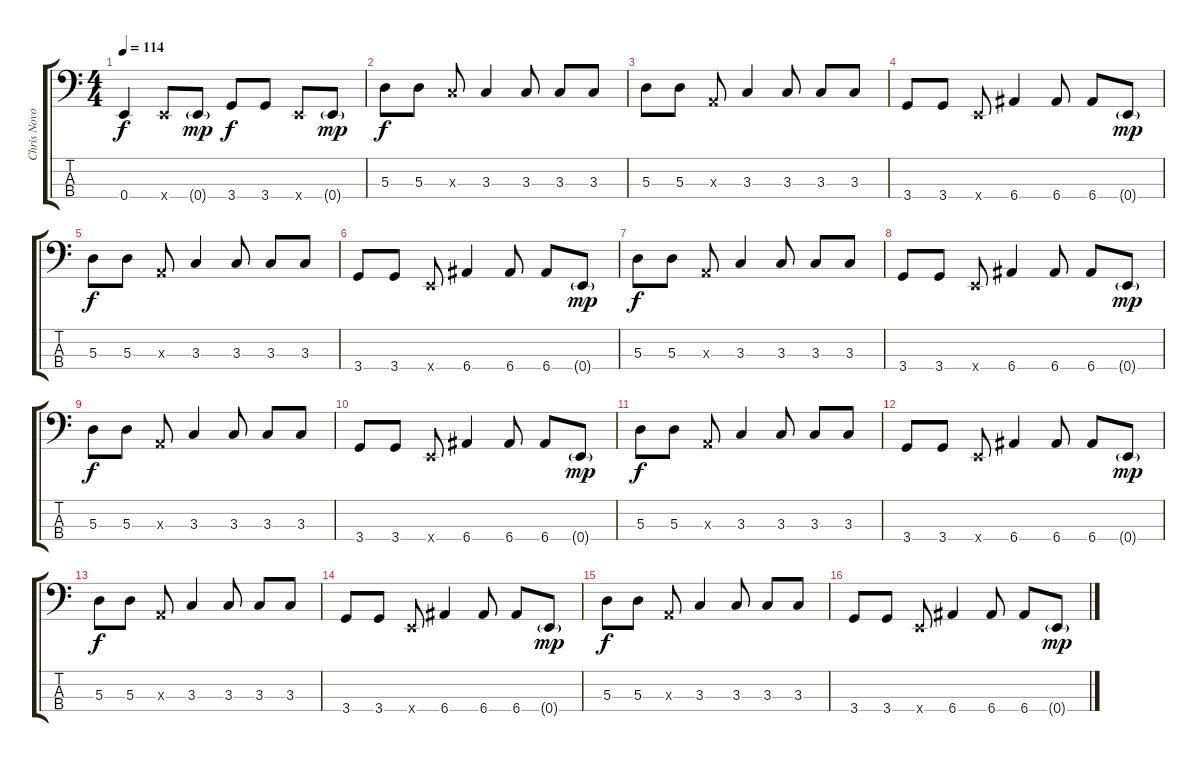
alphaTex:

\track ("Chris Novocelic" "Chris Novo") {instrument acousticbass}
\staff {score tabs}
\tuning (G2 D2 A1 E1) {hide}
\ts (4 4)
\tempo 114
\clef f4
\ks c
0.4.4{dy f} 0.4{x}.8 0.4{g}.8{dy mp} 3.4.8{dy f} 3.4.8 0.4{x}.8 0.4{g}.8{dy mp} |
5.3.8{dy f} 5.3.8 3.3{x}.8 3.3.4 3.3.8 3.3.8 3.3.8 |
5.3.8 5.3.8 0.3{x}.8 3.3.4 3.3.8 3.3.8 3.3.8 |
3.4.8 3.4.8 0.4{x}.8 6.4.4 6.4.8 6.4.8 0.4{g}.8{dy mp} |
5.3.8{dy f} 5.3.8 0.3{x}.8 3.3.4 3.3.8 3.3.8 3.3.8 |
3.4.8 3.4.8 0.4{x}.8 6.4.4 6.4.8 6.4.8 0.4{g}.8{dy mp} |
5.3.8{dy f} 5.3.8 0.3{x}.8 3.3.4 3.3.8 3.3.8 3.3.8 |
3.4.8 3.4.8 0.4{x}.8 6.4.4 6.4.8 6.4.8 0.4{g}.8{dy mp} |
5.3.8{dy f} 5.3.8 0.3{x}.8 3.3.4 3.3.8 3.3.8 3.3.8 |
3.4.8 3.4.8 0.4{x}.8 6.4.4 6.4.8 6.4.8 0.4{g}.8{dy mp} |
5.3.8{dy f} 5.3.8 0.3{x}.8 3.3.4 3.3.8 3.3.8 3.3.8 |
3.4.8 3.4.8 0.4{x}.8 6.4.4 6.4.8 6.4.8 0.4{g}.8{dy mp} |
5.3.8{dy f} 5.3.8 0.3{x}.8 3.3.4 3.3.8 3.3.8 3.3.8 |
3.4.8 3.4.8 0.4{x}.8 6.4.4 6.4.8 6.4.8 0.4{g}.8{dy mp} |
5.3.8{dy f} 5.3.8 0.3{x}.8 3.3.4 3.3.8 3.3.8 3.3.8 |
3.4.8 3.4.8 0.4{x}.8 6.4.4 6.4.8 6.4.8 0.4{g}.8{dy mp}
